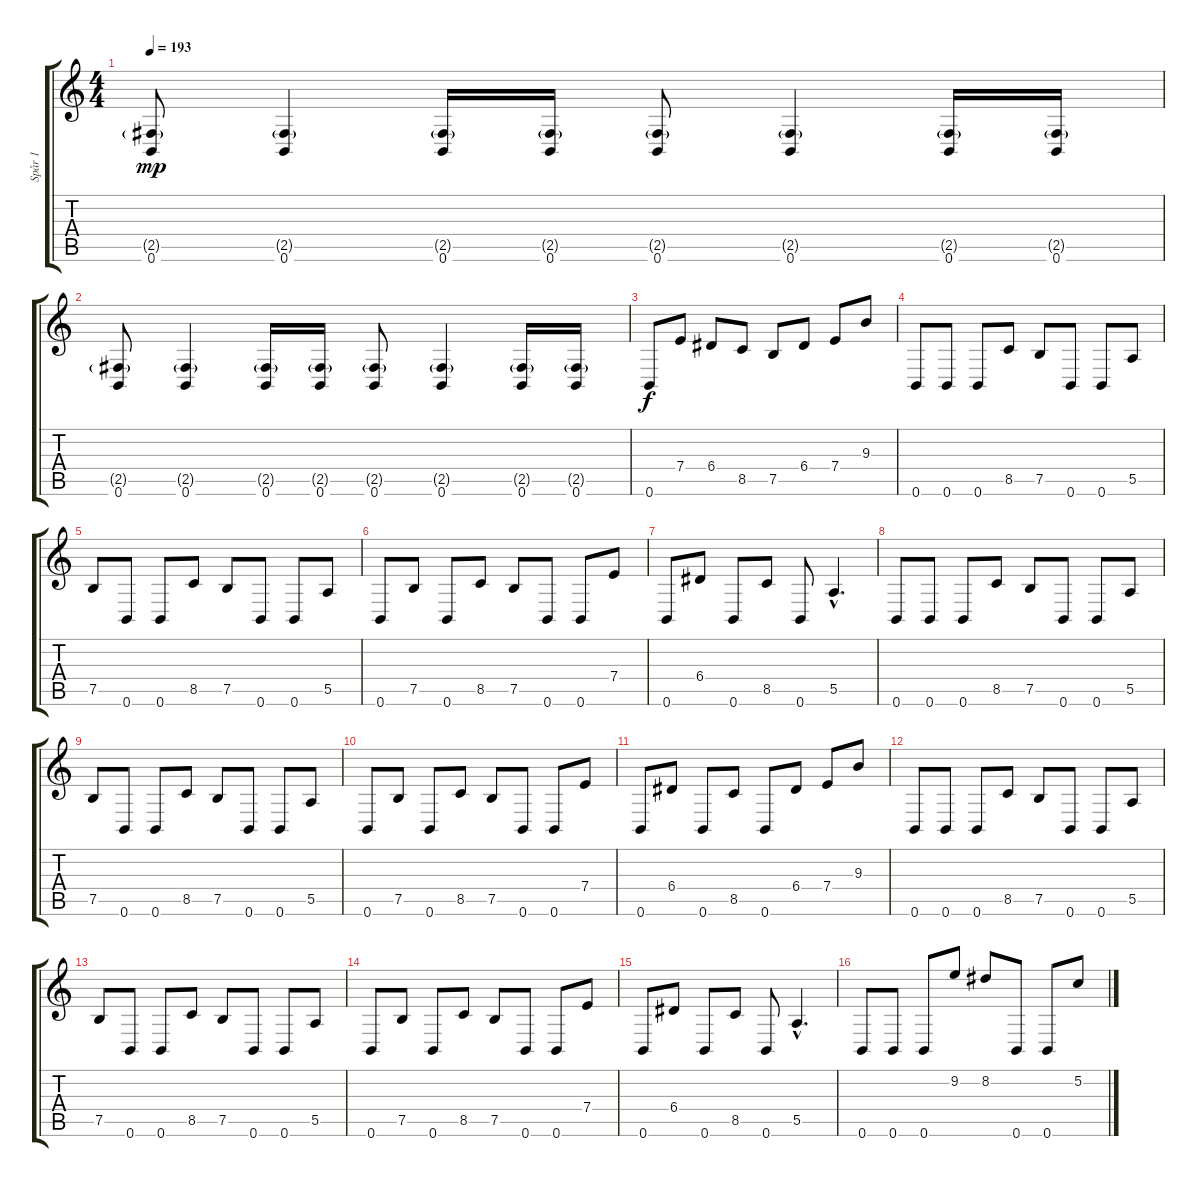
\track ("Spår 1" "Spår 1") {instrument distortionguitar}
\staff {score tabs}
\tuning (B3 G3 D3 A2 E2 B1) {hide}
\ts (4 4)
\tempo 193
\clef g2
\ks c
(2.5{g} 0.6).8{dy mp} (2.5{g} 0.6).4 (2.5{g} 0.6).16 (2.5{g} 0.6).16 (2.5{g} 0.6).8 (2.5{g} 0.6).4 (2.5{g} 0.6).16 (2.5{g} 0.6).16 |
(2.5{g} 0.6).8 (2.5{g} 0.6).4 (2.5{g} 0.6).16 (2.5{g} 0.6).16 (2.5{g} 0.6).8 (2.5{g} 0.6).4 (2.5{g} 0.6).16 (2.5{g} 0.6).16 |
0.6.8{dy f} 7.4.8 6.4.8 8.5.8 7.5.8 6.4.8 7.4.8 9.3.8 |
0.6.8 0.6.8 0.6.8 8.5.8 7.5.8 0.6.8 0.6.8 5.5.8 |
7.5.8 0.6.8 0.6.8 8.5.8 7.5.8 0.6.8 0.6.8 5.5.8 |
0.6.8 7.5.8 0.6.8 8.5.8 7.5.8 0.6.8 0.6.8 7.4.8 |
0.6.8 6.4.8 0.6.8 8.5.8 0.6.8 5.5{hac}.4{d} |
0.6.8 0.6.8 0.6.8 8.5.8 7.5.8 0.6.8 0.6.8 5.5.8 |
7.5.8 0.6.8 0.6.8 8.5.8 7.5.8 0.6.8 0.6.8 5.5.8 |
0.6.8 7.5.8 0.6.8 8.5.8 7.5.8 0.6.8 0.6.8 7.4.8 |
0.6.8 6.4.8 0.6.8 8.5.8 0.6.8 6.4.8 7.4.8 9.3.8 |
0.6.8 0.6.8 0.6.8 8.5.8 7.5.8 0.6.8 0.6.8 5.5.8 |
7.5.8 0.6.8 0.6.8 8.5.8 7.5.8 0.6.8 0.6.8 5.5.8 |
0.6.8 7.5.8 0.6.8 8.5.8 7.5.8 0.6.8 0.6.8 7.4.8 |
0.6.8 6.4.8 0.6.8 8.5.8 0.6.8 5.5{hac}.4{d} |
0.6.8 0.6.8 0.6.8 9.2.8 8.2.8 0.6.8 0.6.8 5.2.8
